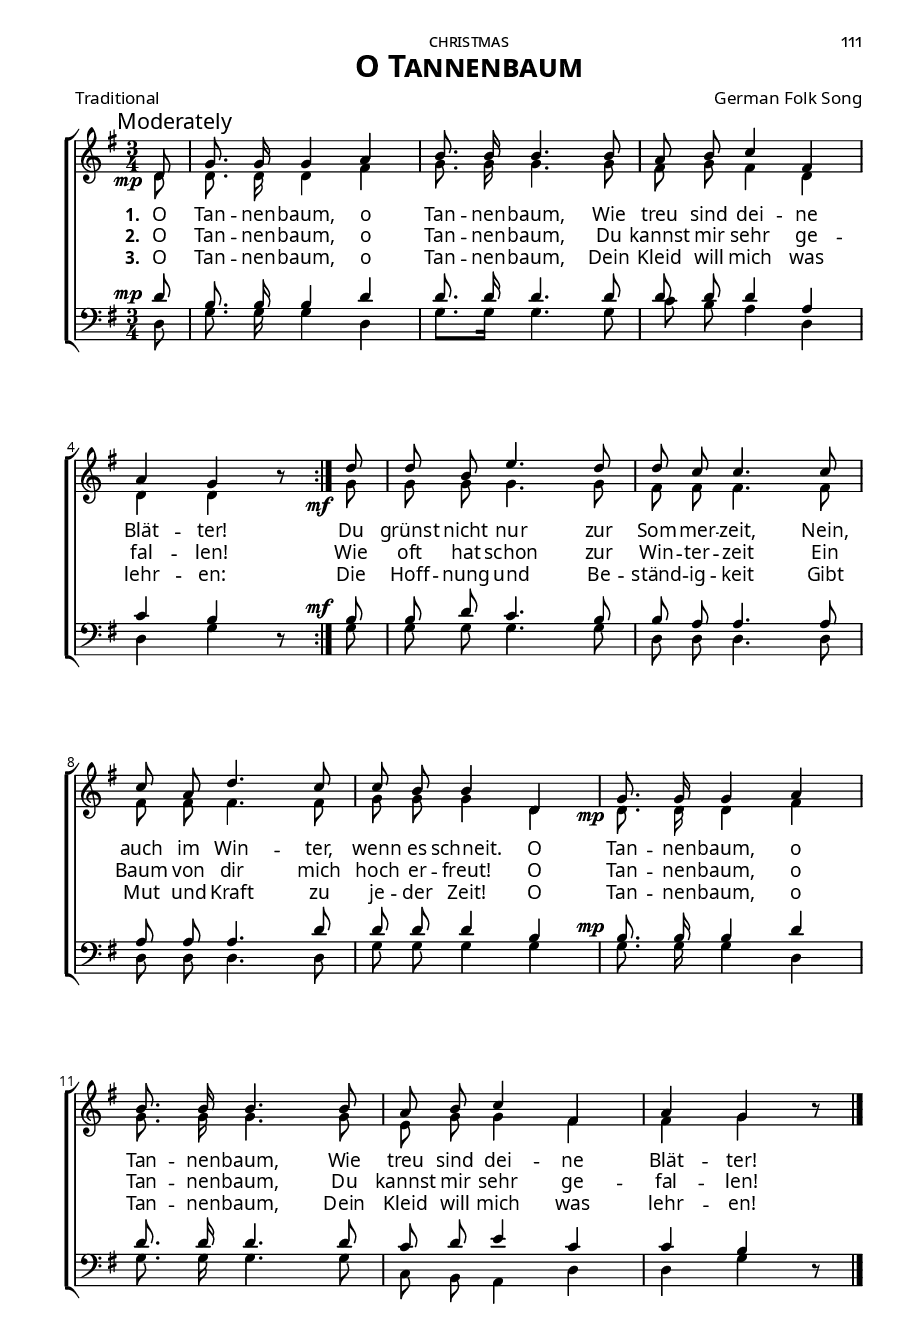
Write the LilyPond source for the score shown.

\version "2.14.2"
\include "util.ly"
\header {
  title = \markup{\override #'(font-name . "Garamond Premier Pro Semibold"){ \abs-fontsize #15 \smallCapsOldStyle"O Tannenbaum"}}
  poet = \markup\oldStyleNum"Traditional"
  composer = \markup\oldStyleNum"German Folk Song"
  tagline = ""
}
\paper {
  paper-height = 9\in
  paper-width = 6\in
  indent = 0\in
  %system-system-spacing = #'((basic-distance . 10) (padding . 0))
  %system-system-spacing =
  %  #'((basic-distance . 0)
  %     (minimum-distance . 0)
  %     (padding . -0.35)
  %     (stretchability . 100))
  ragged-last-bottom = ##f
  ragged-bottom = ##f
  two-sided = ##t
  inner-margin = 0.5\in
  outer-margin = 0.25\in
  top-margin = 0.25\in
  bottom-margin = 0.25\in
  first-page-number = #111
  print-first-page-number = ##t
  headerLine = \markup{\override #'(font-name . "Garamond Premier Pro") \smallCapsOldStyle"christmas"}
  oddHeaderMarkup = \markup\fill-line{
     \override #'(font-name . "Garamond Premier Pro")\abs-fontsize #8.5
     \combine 
        \fill-line{"" \on-the-fly #print-page-number-check-first
        \oldStylePageNum""
        }
        \fill-line{\headerLine}
  }
  evenHeaderMarkup = \markup {
     \override #'(font-name . "Garamond Premier Pro")\abs-fontsize #8.5
     \combine
        \on-the-fly #print-page-number-check-first
        \oldStylePageNum""
        \fill-line{\headerLine}
  }
}
#(set-global-staff-size 15) \paper{ #(define fonts (make-pango-font-tree "GoudyOlSt BT" "Garamond Premier Pro" "Garamond Premier Pro" (/ 15 20))) }
global = {
  \key g \major
  \time 3/4
  \override DynamicLineSpanner #'staff-padding = #0.0
  \override DynamicLineSpanner #'Y-extent = #'(1 . 1)
  \override DynamicText #'X-offset = #-5
}

sopMusic = \relative c' {
  \once \override Score.RehearsalMark #'self-alignment-X = #LEFT
  \mark "Moderately"
  \partial 8 d8_\mp |
  g8.\noBeam g16 g4 a |
  b8.\noBeam b16 b4. b8 |
  a8\noBeam b c4 fis, | \break
  
  \partial 8*5 a g b8\rest \bar ":|"
  \partial 8 d8_\mf |
  d\noBeam b e4. d8 |
  d\noBeam c c4. c8 | \break
  
  c8\noBeam a d4. c8 |
  c\noBeam b b4 d, |
  g8.\noBeam_\mp g16 g4 a | \break
  
  b8.\noBeam b16 b4. b8 |
  a\noBeam b c4 fis, |
  \partial 8*5 a4 g b8\rest \bar "|."
}
sopWords = \lyricmode {
  
}

altoMusic = \relative c' {
  d8 |
  d8.\noBeam d16 d4 fis |
  g8.\noBeam g16 g4. g8 |
  fis8\noBeam g fis4 d |
  
  d d s8 |
  g8 |
  g\noBeam g g4. g8 |
  fis8\noBeam fis fis4. fis8 |
  
  fis\noBeam fis fis4. fis8 |
  g\noBeam g g4 d |
  d8.\noBeam d16 d4 fis |
  
  g8.\noBeam g16 g4. g8 |
  e\noBeam g g4 fis |
  fis g s8 \bar "|."
}
altoWords = \lyricmode {  
  \dropLyricsV
  \set stanza = #"1. "
  O Tan -- nen -- baum, o Tan -- nen -- baum,
  Wie treu sind dei -- ne Blät -- ter!
  Du grünst nicht nur zur Som -- mer -- zeit,
  Nein, auch im Win -- ter, wenn es schneit.
  O Tan -- nen -- baum, o Tan -- nen -- baum,
  Wie treu sind dei -- ne Blät -- ter!
}
altoWordsII = \lyricmode {
  \dropLyricsV
  \set stanza = #"2. "
  O Tan -- nen -- baum, o Tan -- nen -- baum,
  Du kannst mir sehr ge -- fal -- len!
  Wie oft hat schon zur Win -- ter -- zeit
  Ein Baum von dir mich hoch er -- freut!
  O Tan -- nen -- baum, o Tan -- nen -- baum,
  Du kannst mir sehr ge -- fal -- len!
}
altoWordsIII = \lyricmode {
  \dropLyricsV
  \set stanza = #"3. "
  O Tan -- nen -- baum, o Tan -- nen -- baum,
  Dein Kleid will mich was lehr -- en:
  Die Hoff -- nung und Be -- ständ -- ig -- keit
  Gibt Mut und Kraft zu je -- der Zeit!
  O Tan -- nen -- baum, o Tan -- nen -- baum,
  Dein Kleid will mich was lehr -- en!
}
altoWordsIV = \lyricmode {
  \set stanza = #"4. "
}
altoWordsV = \lyricmode {
}

tenorMusic = \relative c' {
  d8^\mp |
  b8.\noBeam b16 b4 d |
  d8.\noBeam d16 d4. d8 |
  d\noBeam d d4 a |
  
  c b s8 |
  b8^\mf |
  b\noBeam d c4. b8 |
  b\noBeam a a4. a8 |
  
  a\noBeam a a4. d8 |
  d\noBeam d d4 b |
  b8.\noBeam^\mp b16 b4 d |
  
  d8.\noBeam d16 d4. d8 |
  c\noBeam d e4 c |
  c b s8 \bar "|."
}
tenorWords = \lyricmode {

}

bassMusic = \relative c {
  d8 |
  g8.\noBeam g16 g4 d |
  g8. g16 g4. g8 |
  c8\noBeam b8\noBeam a4 d, |
  
  d g d8\rest |
  g |
  g\noBeam g g4. g8 |
  d\noBeam d d4. d8 |
  
  d\noBeam d d4. d8 |
  g\noBeam g g4 g |
  g8.\noBeam g16 g4 d |
  
  g8.\noBeam g16 g4. g8 |
  c,\noBeam b a4 d |
  d g d8\rest \bar "|."
}
bassWords = \lyricmode {

}

\score {
  <<
   \new ChoirStaff <<
%    \new Lyrics = sopranos \with { \override VerticalAxisGroup #'nonstaff-relatedstaff-spacing = #'((basic-distance . 1)) }
    \new Staff = women <<
      \new Voice = "sopranos" { \voiceOne << \global \sopMusic >> }
      \new Voice = "altos" { \voiceTwo << \global \altoMusic >> }
    >>
    \new Lyrics \with { alignAboveContext = #"women" \override VerticalAxisGroup #'nonstaff-relatedstaff-spacing = #'((basic-distance . 1))} \lyricsto "sopranos" \sopWords
    \new Lyrics = "altosV"  \with { alignBelowContext = #"women" } \lyricsto "sopranos" \altoWordsV
    \new Lyrics = "altosIV"  \with { alignBelowContext = #"women" } \lyricsto "sopranos" \altoWordsIV
    \new Lyrics = "altosIII"  \with { alignBelowContext = #"women" } \lyricsto "sopranos" \altoWordsIII
    \new Lyrics = "altosII"  \with { alignBelowContext = #"women" } \lyricsto "sopranos" \altoWordsII
    \new Lyrics = "altos"  \with { alignBelowContext = #"women" } \lyricsto "sopranos" \altoWords
   \new Staff = men <<
      \clef bass
      \new Voice = "tenors" { \voiceOne << \global \tenorMusic >> }
      \new Voice = "basses" { \voiceTwo << \global \bassMusic >> }
    >>
    \new Lyrics \with { alignAboveContext = #"men" \override VerticalAxisGroup #'nonstaff-relatedstaff-spacing = #'((basic-distance . 1)) } \lyricsto "tenors" \tenorWords
    \new Lyrics \with { alignBelowContext = #"men" \override VerticalAxisGroup #'nonstaff-relatedstaff-spacing = #'((basic-distance . 1)) } \lyricsto "basses" \bassWords
  >>
%    \new PianoStaff << \new Staff { \new Voice { \pianoRH } } \new Staff { \clef "bass" \pianoLH } >>
  >>
  \layout {
    \context {
      \Score
      %\override SpacingSpanner #'base-shortest-duration = #(ly:make-moment 1 8)
      %\override SpacingSpanner #'common-shortest-duration = #(ly:make-moment 1 4)
    }
    \context {
      % Remove all empty staves
      % \Staff \RemoveEmptyStaves \override VerticalAxisGroup #'remove-first = ##t
    }
  }
}
